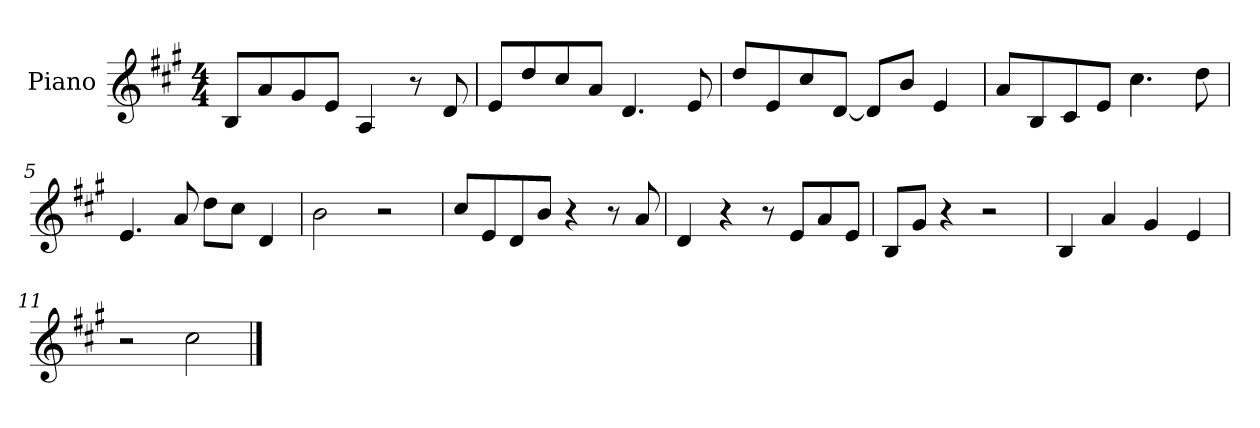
**kern
*part1
*staff1
*I"Piano
*I'Pno.
*clefG2
*k[f#c#g#]
*M4/4
*MM120
=1
8B/L
8a/
8g#/
8e/J
4A/
8r
8d/
=2
8e/L
8dd/
8cc#/
8a/J
4.d/
8e/
=3
8dd/L
8e/
8cc#/
[8d/J
8d/L]
8b/J
4e/
=4
8a/L
8B/
8c#/
8e/J
4.cc#\
8dd\
=5
4.e/
8a/
8dd\L
8cc#\J
4d/
=6
2b\
2r
!!LO:LB:g=z
=7
8cc#/L
8e/
8d/
8b/J
4r
8r
8a/
=8
4d/
4r
8r
8e/L
8a/
8e/J
=9
8B/L
8g#/J
4r
2r
=10
4B/
4a/
4g#/
4e/
=11
2r
2cc#\
==
*-
